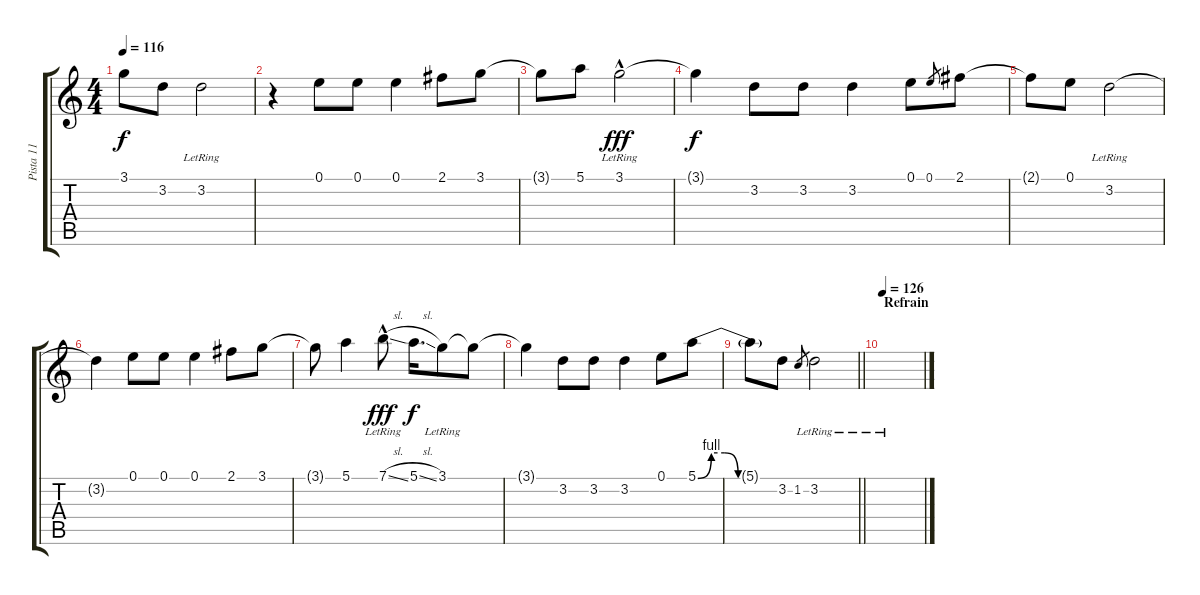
\track ("Pista 11" "Pista 11") {instrument distortionguitar}
\staff {score tabs}
\tuning (E4 B3 G3 D3 A2 E2) {hide}
\ts (4 4)
\tempo 116
\clef g2
\ks c
3.1{t}.8{dy f} 3.2.8 3.2{lr}.2 |
r.4 0.1.8 0.1.8 0.1.4 2.1.8 3.1.8 |
3.1{t}.8 5.1.8 3.1{hac lr}.2{dy fff} |
3.1{t}.4{dy f} 3.2.8 3.2.8 3.2.4 0.1.8 0.1.8{gr} 2.1.8 |
2.1{t}.8 0.1.8 3.2{lr}.2 |
3.2{t}.4 0.1.8 0.1.8 0.1.4 2.1.8 3.1.8 |
3.1{t}.8 5.1.4 7.1{sl hac lr}.8{dy fff} 5.1{sl}.16{d dy f} 3.1{lr}.8 3.1{t}.8 |
3.1{t}.4 3.2.8 3.2.8 3.2.4 0.1.8 5.1{be (custom 0 0 10 4 20 4 30 0 60 0)}.8 |
\barLineRight lightlight
5.1{t}.8 3.2.8 1.2.8{gr} 3.2{lr}.2 |
\section ("" "Refrain")
\tempo 126
